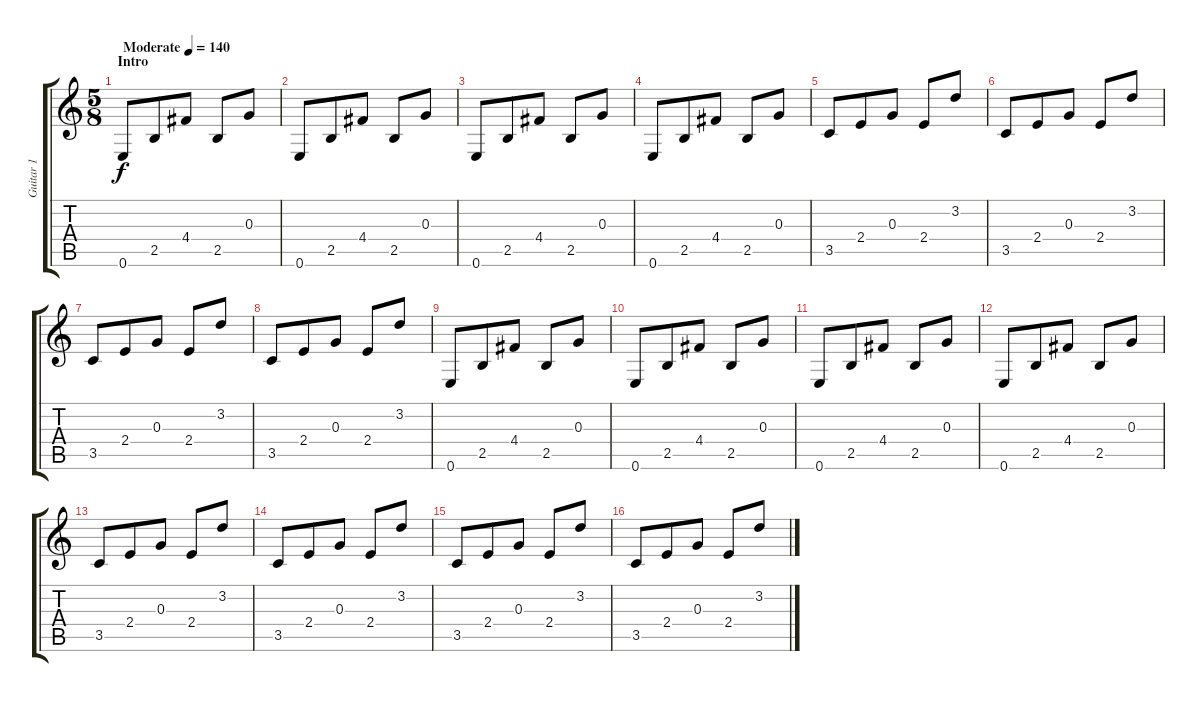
\track ("Guitar 1" "Guitar 1") {instrument acousticguitarsteel}
\staff {score tabs}
\tuning (E4 B3 G3 D3 A2 E2) {hide}
\ts (5 8)
\section ("" "Intro")
\tempo (140 "Moderate")
\clef g2
\ks c
0.6.8{dy f instrument acousticguitarsteel} 2.5.8 4.4.8 2.5.8 0.3.8 |
0.6.8 2.5.8 4.4.8 2.5.8 0.3.8 |
0.6.8 2.5.8 4.4.8 2.5.8 0.3.8 |
0.6.8 2.5.8 4.4.8 2.5.8 0.3.8 |
3.5.8 2.4.8 0.3.8 2.4.8 3.2.8 |
3.5.8 2.4.8 0.3.8 2.4.8 3.2.8 |
3.5.8 2.4.8 0.3.8 2.4.8 3.2.8 |
3.5.8 2.4.8 0.3.8 2.4.8 3.2.8 |
0.6.8 2.5.8 4.4.8 2.5.8 0.3.8 |
0.6.8 2.5.8 4.4.8 2.5.8 0.3.8 |
0.6.8 2.5.8 4.4.8 2.5.8 0.3.8 |
0.6.8 2.5.8 4.4.8 2.5.8 0.3.8 |
3.5.8 2.4.8 0.3.8 2.4.8 3.2.8 |
3.5.8 2.4.8 0.3.8 2.4.8 3.2.8 |
3.5.8 2.4.8 0.3.8 2.4.8 3.2.8 |
3.5.8 2.4.8 0.3.8 2.4.8 3.2.8
